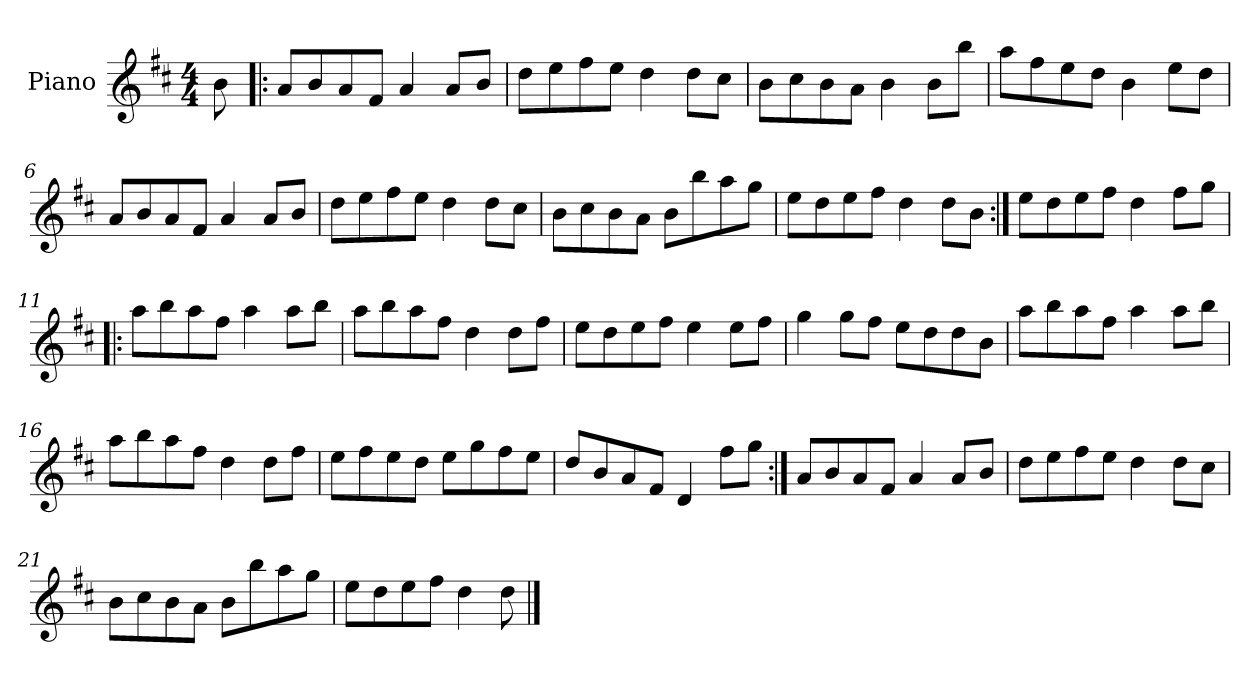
**kern
*part1
*staff1
*I"Piano
*I'Pno
*clefG2
*k[f#c#]
*D:
*M4/4
=1
8b\
=2!|:
8a/L
8b/
8a/
8f#/J
4a/
8a/L
8b/J
=3
8dd\L
8ee\
8ff#\
8ee\J
4dd\
8dd\L
8cc#\J
=4
8b\L
8cc#\
8b\
8a\J
4b\
8b\L
8bb\J
=5
8aa\L
8ff#\
8ee\
8dd\J
4b\
8ee\L
8dd\J
=6
8a/L
8b/
8a/
8f#/J
4a/
8a/L
8b/J
=7
8dd\L
8ee\
8ff#\
8ee\J
4dd\
8dd\L
8cc#\J
=8
8b\L
8cc#\
8b\
8a\J
8b\L
8bb\
8aa\
8gg\J
=9
8ee\L
8dd\
8ee\
8ff#\J
4dd\
8dd\L
8b\J
=10:|!
8ee\L
8dd\
8ee\
8ff#\J
4dd\
8ff#\L
8gg\J
=11!|:
8aa\L
8bb\
8aa\
8ff#\J
4aa\
8aa\L
8bb\J
=12
8aa\L
8bb\
8aa\
8ff#\J
4dd\
8dd\L
8ff#\J
=13
8ee\L
8dd\
8ee\
8ff#\J
4ee\
8ee\L
8ff#\J
=14
4gg\
8gg\L
8ff#\J
8ee\L
8dd\
8dd\
8b\J
=15
8aa\L
8bb\
8aa\
8ff#\J
4aa\
8aa\L
8bb\J
=16
8aa\L
8bb\
8aa\
8ff#\J
4dd\
8dd\L
8ff#\J
=17
8ee\L
8ff#\
8ee\
8dd\J
8ee\L
8gg\
8ff#\
8ee\J
=18
8dd/L
8b/
8a/
8f#/J
4d/
8ff#\L
8gg\J
=19:|!
8a/L
8b/
8a/
8f#/J
4a/
8a/L
8b/J
=20
8dd\L
8ee\
8ff#\
8ee\J
4dd\
8dd\L
8cc#\J
=21
8b\L
8cc#\
8b\
8a\J
8b\L
8bb\
8aa\
8gg\J
=22
8ee\L
8dd\
8ee\
8ff#\J
4dd\
8dd\
==
*-
